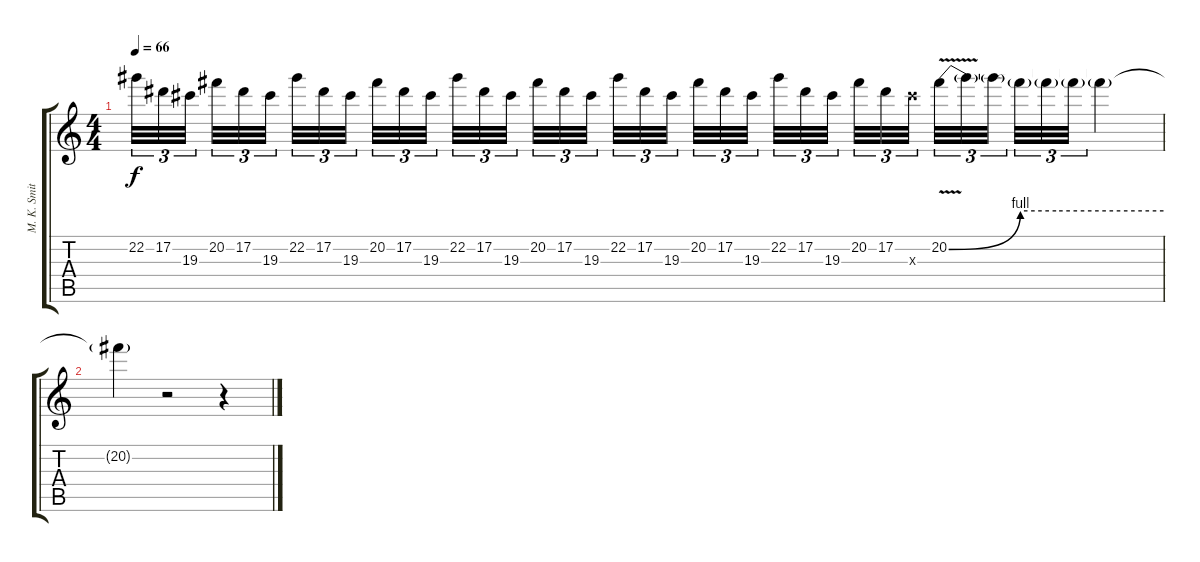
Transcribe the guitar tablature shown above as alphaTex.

\track ("M. K. Smith (Solo)" "M. K. Smit") {instrument distortionguitar}
\staff {score tabs}
\tuning (Eb4 Bb3 Gb3 Db3 Ab2 Eb2) {hide}
\ts (4 4)
\tempo 66
\clef g2
\ks c
22.2.32{tu (3 2) dy f} 17.2.32{tu (3 2)} 19.3.32{tu (3 2) beam splitsecondary} 20.2.32{tu (3 2)} 17.2.32{tu (3 2)} 19.3.32{tu (3 2) beam splitsecondary} 22.2.32{tu (3 2)} 17.2.32{tu (3 2)} 19.3.32{tu (3 2) beam splitsecondary} 20.2.32{tu (3 2)} 17.2.32{tu (3 2)} 19.3.32{tu (3 2)} 22.2.32{tu (3 2)} 17.2.32{tu (3 2)} 19.3.32{tu (3 2) beam splitsecondary} 20.2.32{tu (3 2)} 17.2.32{tu (3 2)} 19.3.32{tu (3 2) beam splitsecondary} 22.2.32{tu (3 2)} 17.2.32{tu (3 2)} 19.3.32{tu (3 2) beam splitsecondary} 20.2.32{tu (3 2)} 17.2.32{tu (3 2)} 19.3.32{tu (3 2)} 22.2.32{tu (3 2)} 17.2.32{tu (3 2)} 19.3.32{tu (3 2) beam splitsecondary} 20.2.32{tu (3 2)} 17.2.32{tu (3 2)} 19.3{x}.32{tu (3 2) beam splitsecondary} 20.2{be (custom 0 0 20 4 24 4 30 4 60 4) v}.32{tu (3 2)} 20.2{t}.32{tu (3 2)} 20.2{t}.32{tu (3 2) beam splitsecondary} 20.2{t}.32{tu (3 2)} 20.2{t}.32{tu (3 2)} 20.2{t}.32{tu (3 2)} 20.2{t}.4 |
20.2{t}.4 r.2 r.4
